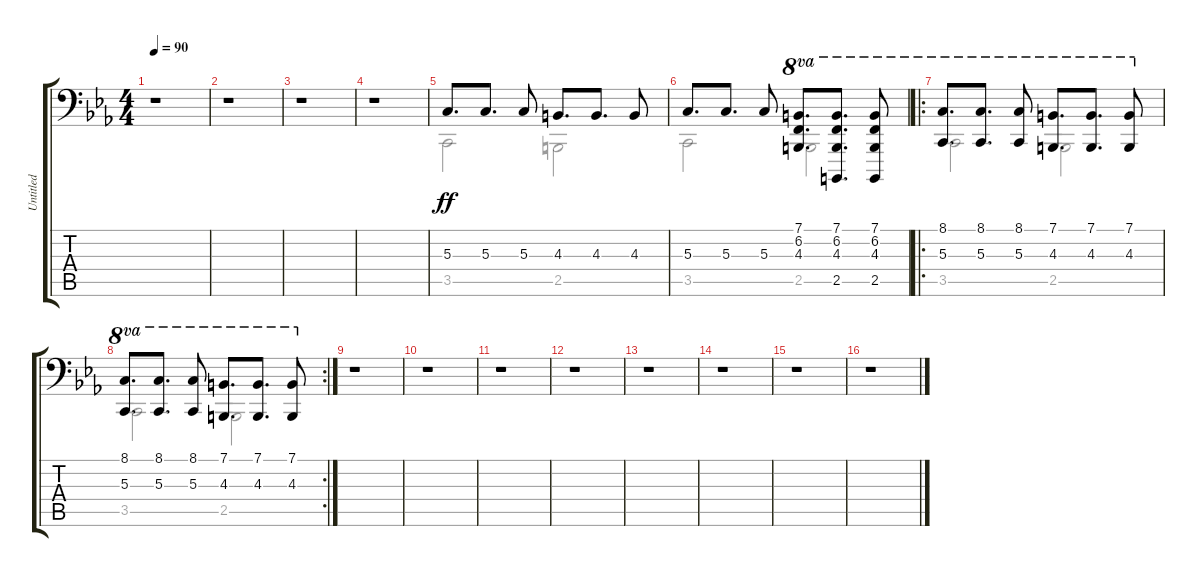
\track ("Untitled" "Untitled") {instrument acousticgrandpiano}
\staff {score tabs}
\tuning (E3 B2 G2 D2 A1 E1) {hide}
\voice
\ts (4 4)
\tempo 90
\clef f4
\ks eb
r.1{dy mf} |
r.1 |
r.1 |
r.1 |
5.3.8{d dy ff} 5.3.8{d} 5.3.8 4.3.8{d} 4.3.8{d} 4.3.8 |
5.3.8{d} 5.3.8{d} 5.3.8 (7.1 6.2 4.3).8{d ot 8va} (7.1 6.2 4.3 2.5).8{d ot 8va} (7.1 6.2 4.3 2.5).8{ot 8va} |
\ro
(8.1 5.3).8{d ot 8va} (8.1 5.3).8{d ot 8va} (8.1 5.3).8{ot 8va} (7.1 4.3).8{d ot 8va} (7.1 4.3).8{d ot 8va} (7.1 4.3).8{ot 8va} |
\rc 2
(8.1 5.3).8{d ot 8va} (8.1 5.3).8{d ot 8va} (8.1 5.3).8{ot 8va} (7.1 4.3).8{d ot 8va} (7.1 4.3).8{d ot 8va} (7.1 4.3).8{ot 8va} |
r.1 |
r.1 |
r.1 |
r.1 |
r.1 |
r.1 |
r.1 |
r.1
\voice
\clef f4
\ottava regular
\simile none
\ks eb
|
|
|
|
3.5.2 2.5.2 |
3.5.2 2.5.2 |
3.5.2 2.5.2 |
3.5.2 2.5.2 |
|
|
|
|
|
|
|
